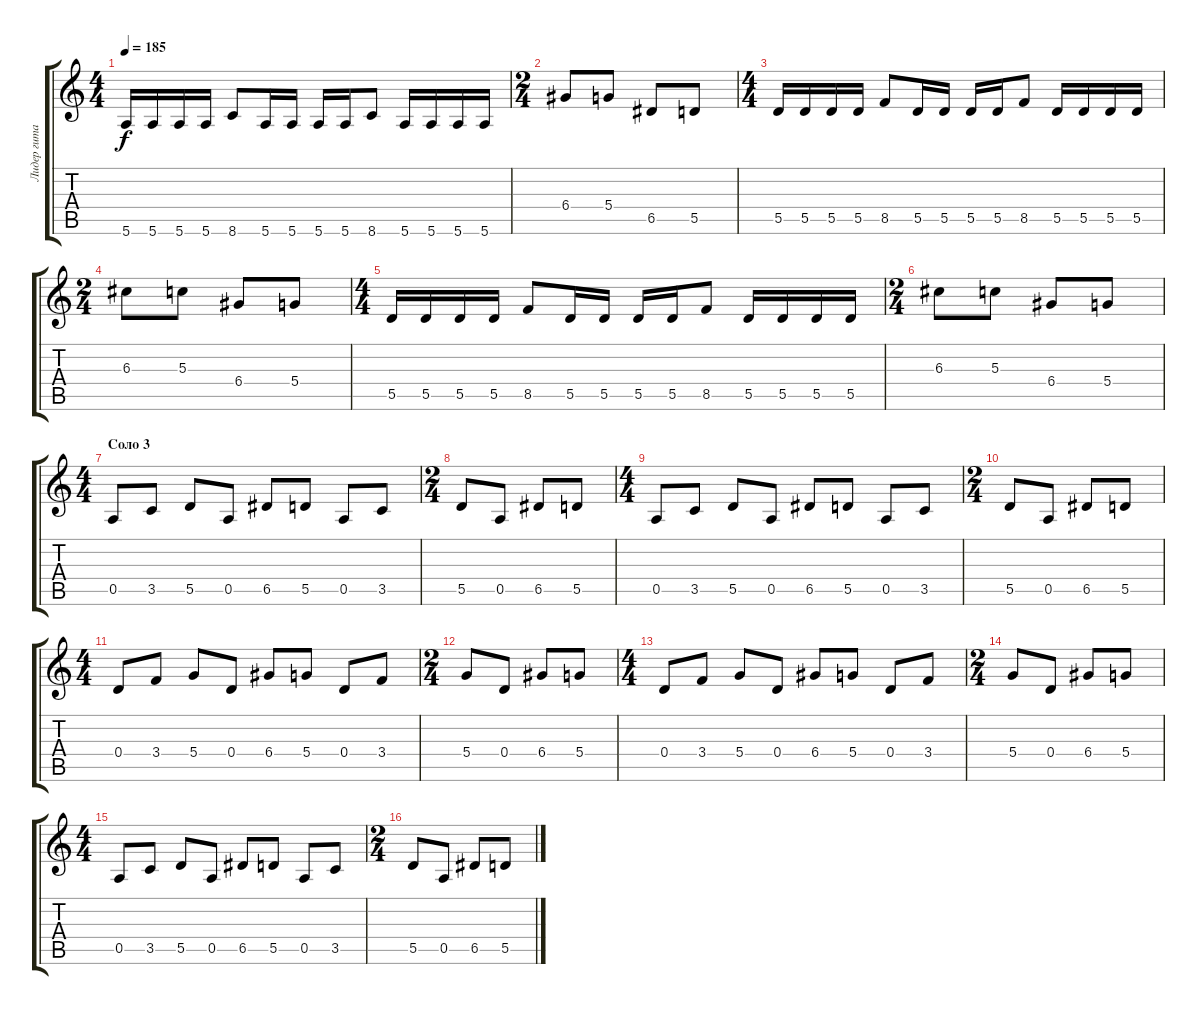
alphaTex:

\track ("Лидер гитара" "Лидер гита") {instrument overdrivenguitar}
\staff {score tabs}
\tuning (E4 B3 G3 D3 A2 E2) {hide}
\ts (4 4)
\tempo 185
\clef g2
\ks c
5.6.16{dy f} 5.6.16 5.6.16 5.6.16 8.6.8 5.6.16 5.6.16 5.6.16 5.6.16 8.6.8 5.6.16 5.6.16 5.6.16 5.6.16 |
\ts (2 4)
6.4.8 5.4.8 6.5.8 5.5.8 |
\ts (4 4)
5.5.16 5.5.16 5.5.16 5.5.16 8.5.8 5.5.16 5.5.16 5.5.16 5.5.16 8.5.8 5.5.16 5.5.16 5.5.16 5.5.16 |
\ts (2 4)
6.3.8 5.3.8 6.4.8 5.4.8 |
\ts (4 4)
5.5.16 5.5.16 5.5.16 5.5.16 8.5.8 5.5.16 5.5.16 5.5.16 5.5.16 8.5.8 5.5.16 5.5.16 5.5.16 5.5.16 |
\ts (2 4)
6.3.8 5.3.8 6.4.8 5.4.8 |
\ts (4 4)
\section ("" "Соло 3")
0.5.8 3.5.8 5.5.8 0.5.8 6.5.8 5.5.8 0.5.8 3.5.8 |
\ts (2 4)
5.5.8 0.5.8 6.5.8 5.5.8 |
\ts (4 4)
0.5.8 3.5.8 5.5.8 0.5.8 6.5.8 5.5.8 0.5.8 3.5.8 |
\ts (2 4)
5.5.8 0.5.8 6.5.8 5.5.8 |
\ts (4 4)
0.4.8 3.4.8 5.4.8 0.4.8 6.4.8 5.4.8 0.4.8 3.4.8 |
\ts (2 4)
5.4.8 0.4.8 6.4.8 5.4.8 |
\ts (4 4)
0.4.8 3.4.8 5.4.8 0.4.8 6.4.8 5.4.8 0.4.8 3.4.8 |
\ts (2 4)
5.4.8 0.4.8 6.4.8 5.4.8 |
\ts (4 4)
0.5.8 3.5.8 5.5.8 0.5.8 6.5.8 5.5.8 0.5.8 3.5.8 |
\ts (2 4)
5.5.8 0.5.8 6.5.8 5.5.8
